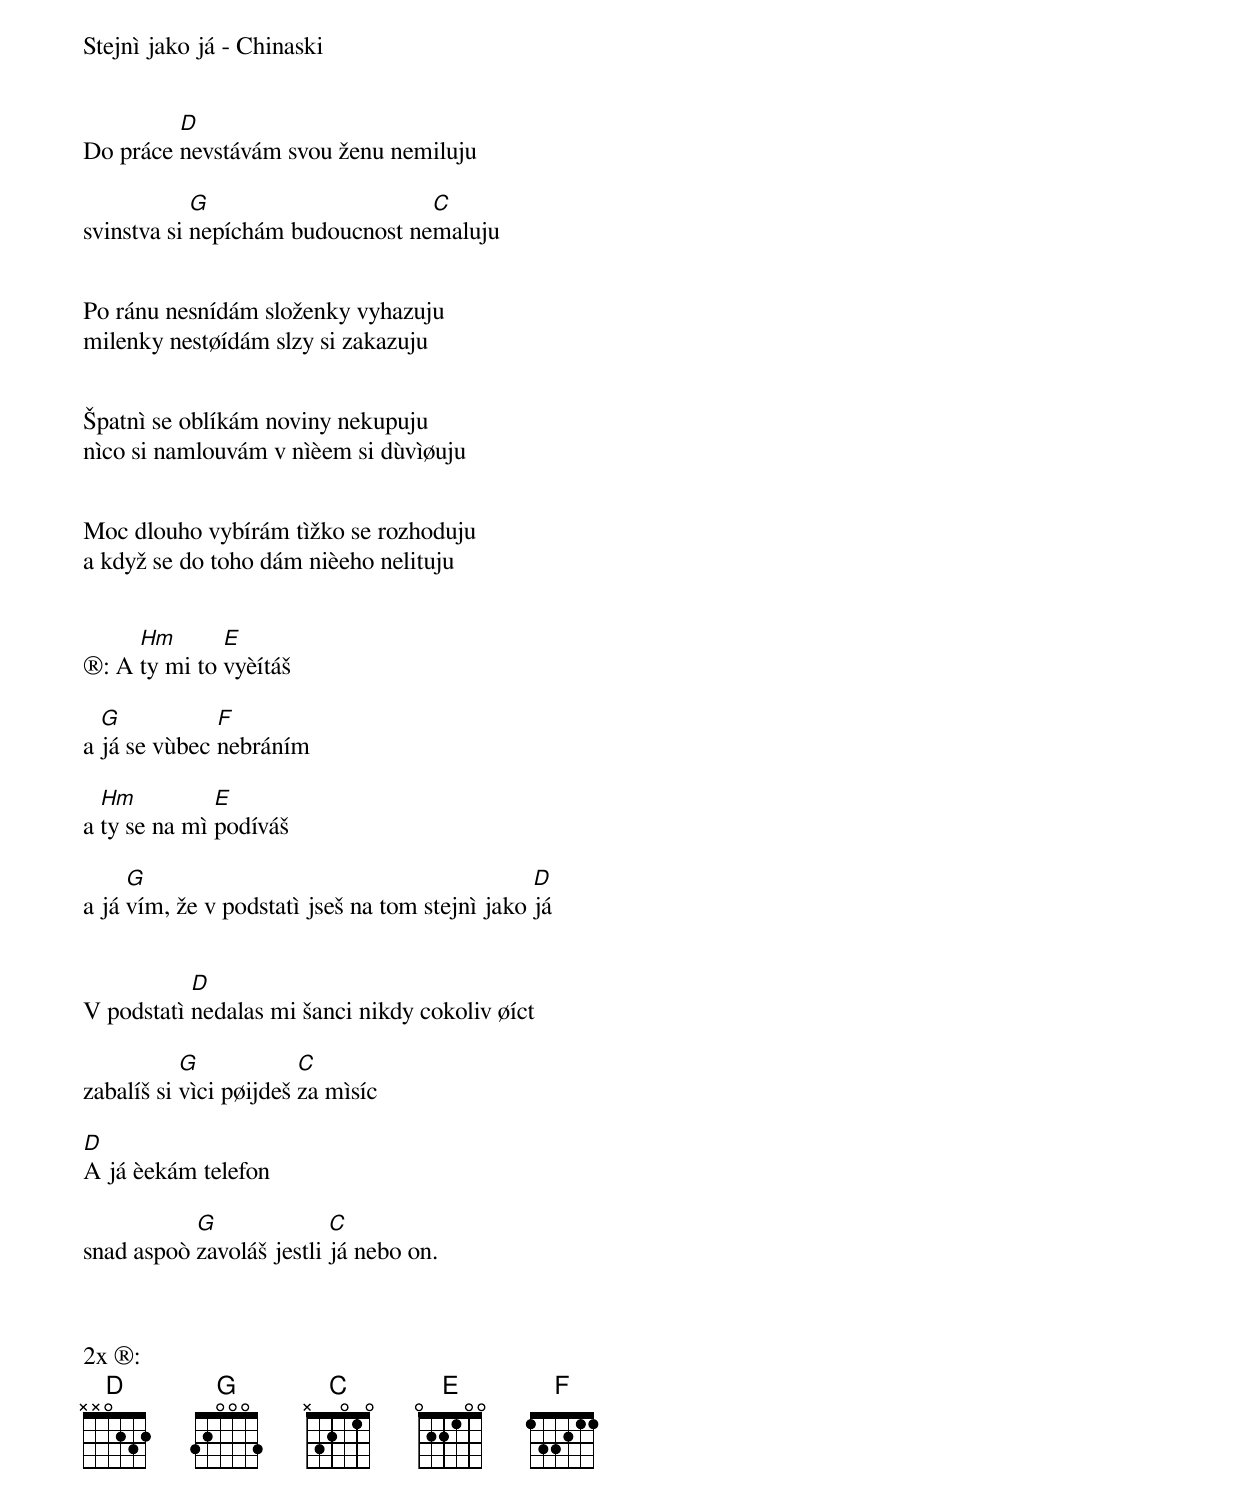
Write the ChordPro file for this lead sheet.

Stejnì jako já - Chinaski


Do práce [D]nevstávám svou ženu nemiluju

svinstva si [G]nepíchám budoucnost ne[C]maluju


Po ránu nesnídám složenky vyhazuju
milenky nestøídám slzy si zakazuju


Špatnì se oblíkám noviny nekupuju
nìco si namlouvám v nìèem si dùvìøuju


Moc dlouho vybírám tìžko se rozhoduju
a když se do toho dám nièeho nelituju


®: A [Hm]ty mi to [E]vyèítáš

a [G]já se vùbec [F]nebráním

a [Hm]ty se na mì [E]podíváš

a já [G]vím, že v podstatì jseš na tom stejnì jako [D]já


V podstatì [D]nedalas mi šanci nikdy cokoliv øíct

zabalíš si [G]vìci pøijdeš [C]za mìsíc

[D]A já èekám telefon

snad aspoò [G]zavoláš jestli [C]já nebo on.



2x ®:
